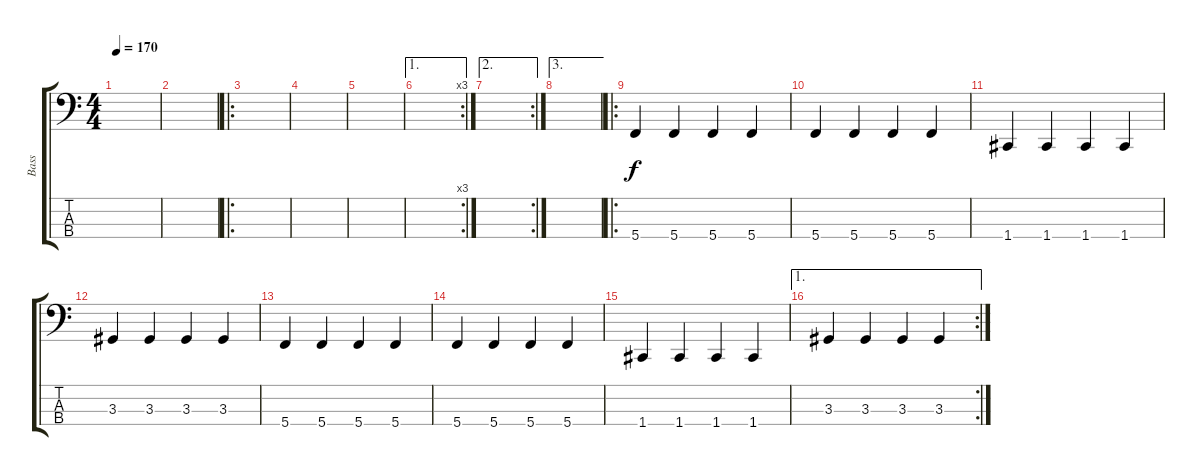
\track ("Bass" "Bass") {instrument electricbassfinger}
\staff {score tabs}
\tuning (Eb2 Bb1 F1 C1) {hide}
\ts (4 4)
\tempo 170
\clef f4
\ks c
|
|
\ro
|
|
|
\ae 1
\rc 3
|
\ae 2
\rc 2
|
\ae 3
|
\ro
5.4.4 5.4.4 5.4.4 5.4.4 |
5.4.4 5.4.4 5.4.4 5.4.4 |
1.4.4 1.4.4 1.4.4 1.4.4 |
3.3.4 3.3.4 3.3.4 3.3.4 |
5.4.4 5.4.4 5.4.4 5.4.4 |
5.4.4 5.4.4 5.4.4 5.4.4 |
1.4.4 1.4.4 1.4.4 1.4.4 |
\ae 1
\rc 2
3.3.4 3.3.4 3.3.4 3.3.4
